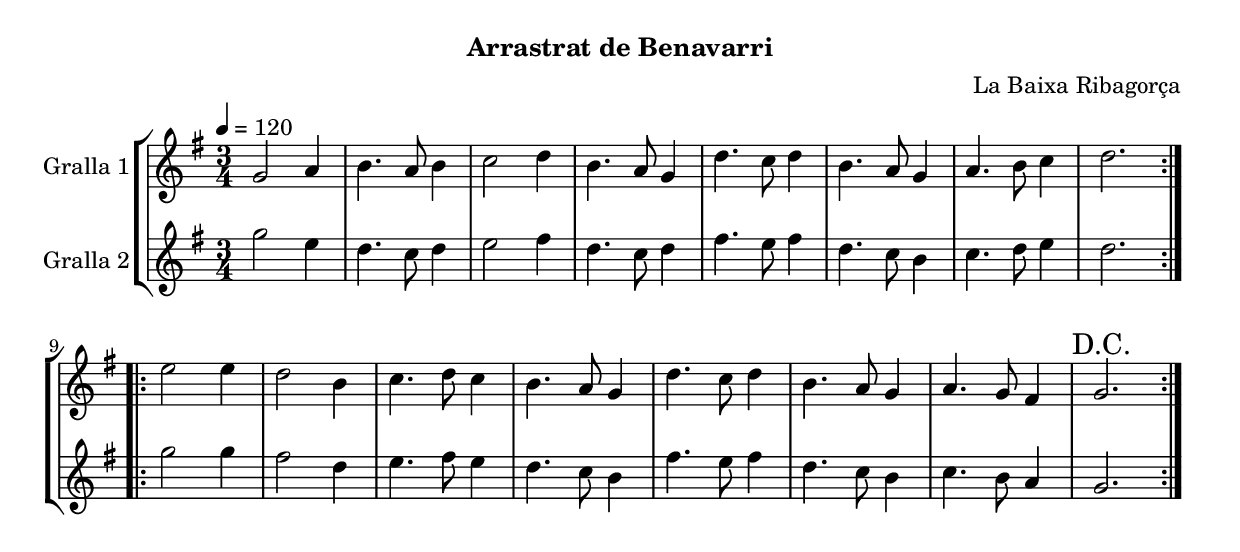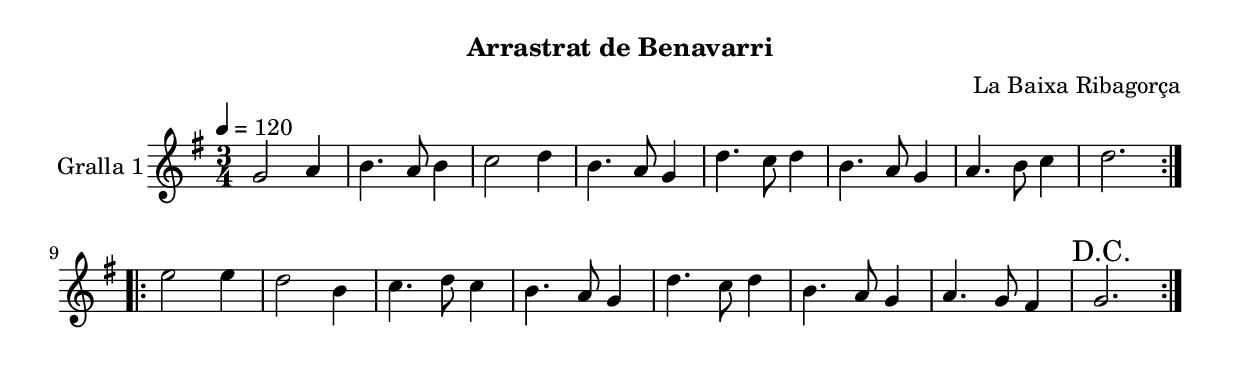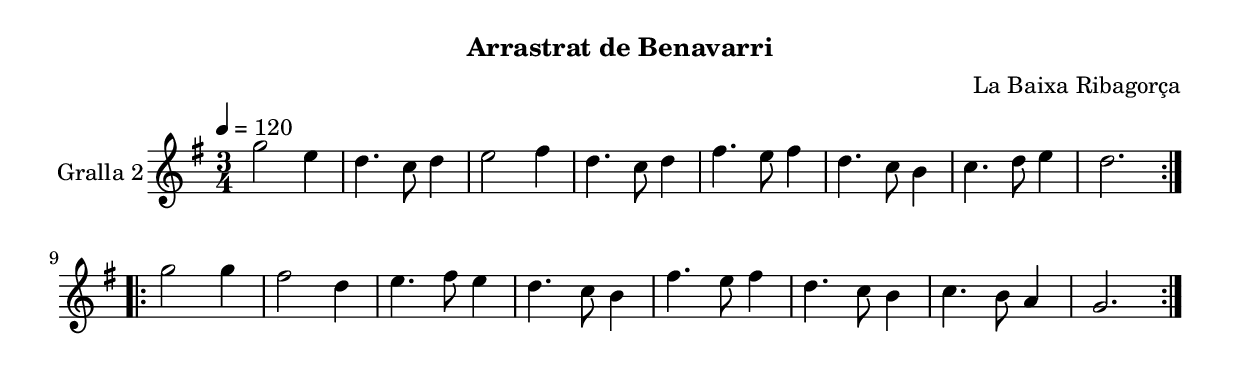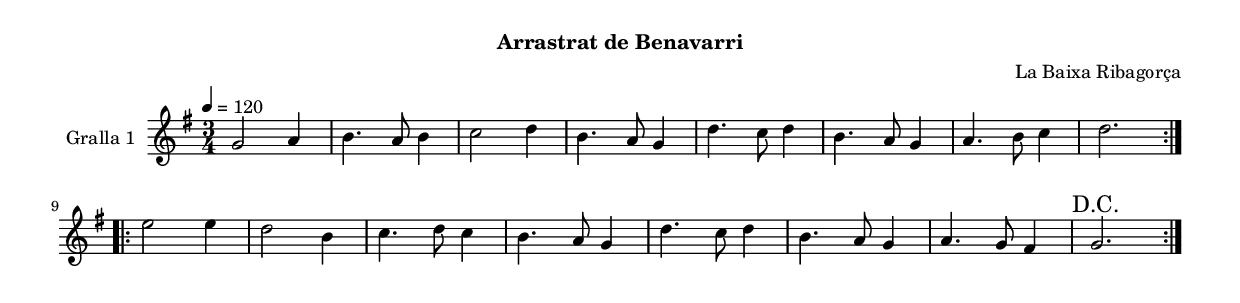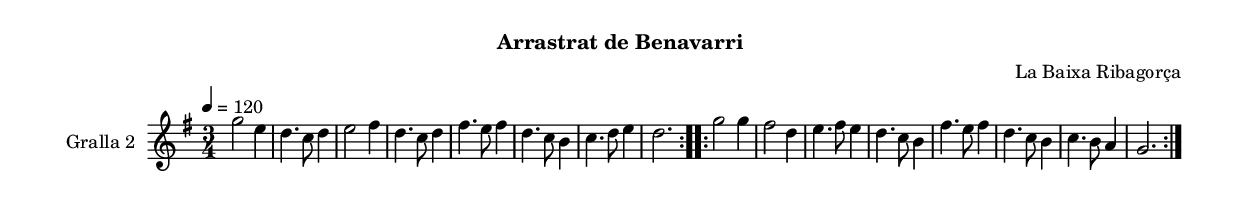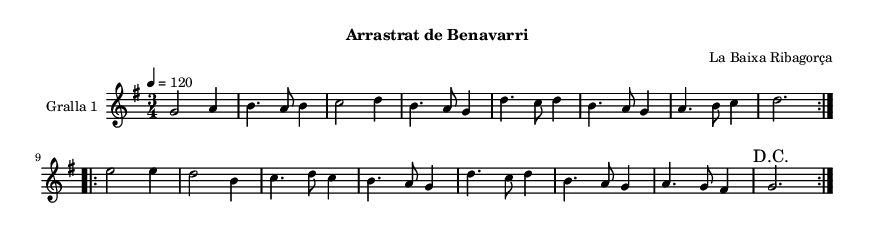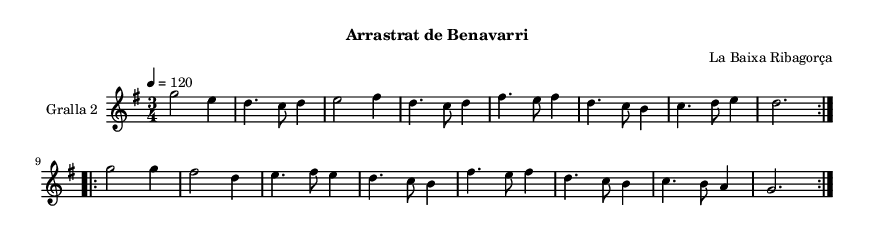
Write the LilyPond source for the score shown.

\version "2.16.0"

\header {
  dedication=""
  title="       "
  subtitle="Arrastrat de Benavarri"
  subsubtitle=""
  poet=""
  meter=""
  piece=""
  composer="La Baixa Ribagorça"
  arranger=""
  opus=""
  instrument=""
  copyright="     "
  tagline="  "
}

liniaroAa =
\relative g'
{
  \tempo 4=120
  \clef treble
  \key g \major
  \time 3/4
  \repeat volta 2 { g2 a4  |
  b4. a8 b4  |
  c2 d4  |
  b4. a8 g4  |
  %05
  d'4. c8 d4  |
  b4. a8 g4  |
  a4. b8 c4  |
  d2.  | }
  \repeat volta 2 { e2 e4  |
  %10
  d2 b4  |
  c4. d8 c4  |
  b4. a8 g4  |
  d'4. c8 d4  |
  b4. a8 g4  |
  %15
  a4. g8 fis4  |
  \mark "D.C." g2.  | }
}

liniaroAb =
\relative g''
{
  \tempo 4=120
  \clef treble
  \key g \major
  \time 3/4
  \repeat volta 2 { g2 e4  |
  d4. c8 d4  |
  e2 fis4  |
  d4. c8 d4  |
  %05
  fis4. e8 fis4  |
  d4. c8 b4  |
  c4. d8 e4  |
  d2.  | }
  \repeat volta 2 { g2 g4  |
  %10
  fis2 d4  |
  e4. fis8 e4  |
  d4. c8 b4  |
  fis'4. e8 fis4  |
  d4. c8 b4  |
  %15
  c4. b8 a4  |
  g2.  | }
}

\book {

\paper {
  print-page-number = false
  #(set-paper-size "a4")
  #(layout-set-staff-size 20)
}

\bookpart {
  \score {
    \new StaffGroup {
      \override Score.RehearsalMark #'self-alignment-X = #LEFT
      <<
        \new Staff \with {instrumentName = #"Gralla 1" } \liniaroAa
        \new Staff \with {instrumentName = #"Gralla 2" } \liniaroAb
      >>
    }
    \layout {}
  }\score { \unfoldRepeats
    \new StaffGroup {
      \override Score.RehearsalMark #'self-alignment-X = #LEFT
      <<
        \new Staff \with {instrumentName = #"Gralla 1" } \liniaroAa
        \new Staff \with {instrumentName = #"Gralla 2" } \liniaroAb
      >>
    }
    \midi {}
  }
}

\bookpart {
  \header {}
  \score {
    \new StaffGroup {
      \override Score.RehearsalMark #'self-alignment-X = #LEFT
      <<
        \new Staff \with {instrumentName = #"Gralla 1" } \liniaroAa
      >>
    }
    \layout {}
  }\score { \unfoldRepeats
    \new StaffGroup {
      \override Score.RehearsalMark #'self-alignment-X = #LEFT
      <<
        \new Staff \with {instrumentName = #"Gralla 1" } \liniaroAa
      >>
    }
    \midi {}
  }
}

\bookpart {
  \header {}
  \score {
    \new StaffGroup {
      \override Score.RehearsalMark #'self-alignment-X = #LEFT
      <<
        \new Staff \with {instrumentName = #"Gralla 2" } \liniaroAb
      >>
    }
    \layout {}
  }\score { \unfoldRepeats
    \new StaffGroup {
      \override Score.RehearsalMark #'self-alignment-X = #LEFT
      <<
        \new Staff \with {instrumentName = #"Gralla 2" } \liniaroAb
      >>
    }
    \midi {}
  }
}

}

\book {

\paper {
  print-page-number = false
  #(set-paper-size "a5landscape")
  #(layout-set-staff-size 16)
  #(define output-suffix "a5")
}

\bookpart {
  \header {}
  \score {
    \new StaffGroup {
      \override Score.RehearsalMark #'self-alignment-X = #LEFT
      <<
        \new Staff \with {instrumentName = #"Gralla 1" } \liniaroAa
      >>
    }
    \layout {}
  }
}

\bookpart {
  \header {}
  \score {
    \new StaffGroup {
      \override Score.RehearsalMark #'self-alignment-X = #LEFT
      <<
        \new Staff \with {instrumentName = #"Gralla 2" } \liniaroAb
      >>
    }
    \layout {}
  }
}

}

\book {

\paper {
  print-page-number = false
  #(set-paper-size "a6landscape")
  #(layout-set-staff-size 12)
  #(define output-suffix "a6")
}

\bookpart {
  \header {}
  \score {
    \new StaffGroup {
      \override Score.RehearsalMark #'self-alignment-X = #LEFT
      <<
        \new Staff \with {instrumentName = #"Gralla 1" } \liniaroAa
      >>
    }
    \layout {}
  }
}

\bookpart {
  \header {}
  \score {
    \new StaffGroup {
      \override Score.RehearsalMark #'self-alignment-X = #LEFT
      <<
        \new Staff \with {instrumentName = #"Gralla 2" } \liniaroAb
      >>
    }
    \layout {}
  }
}

}

